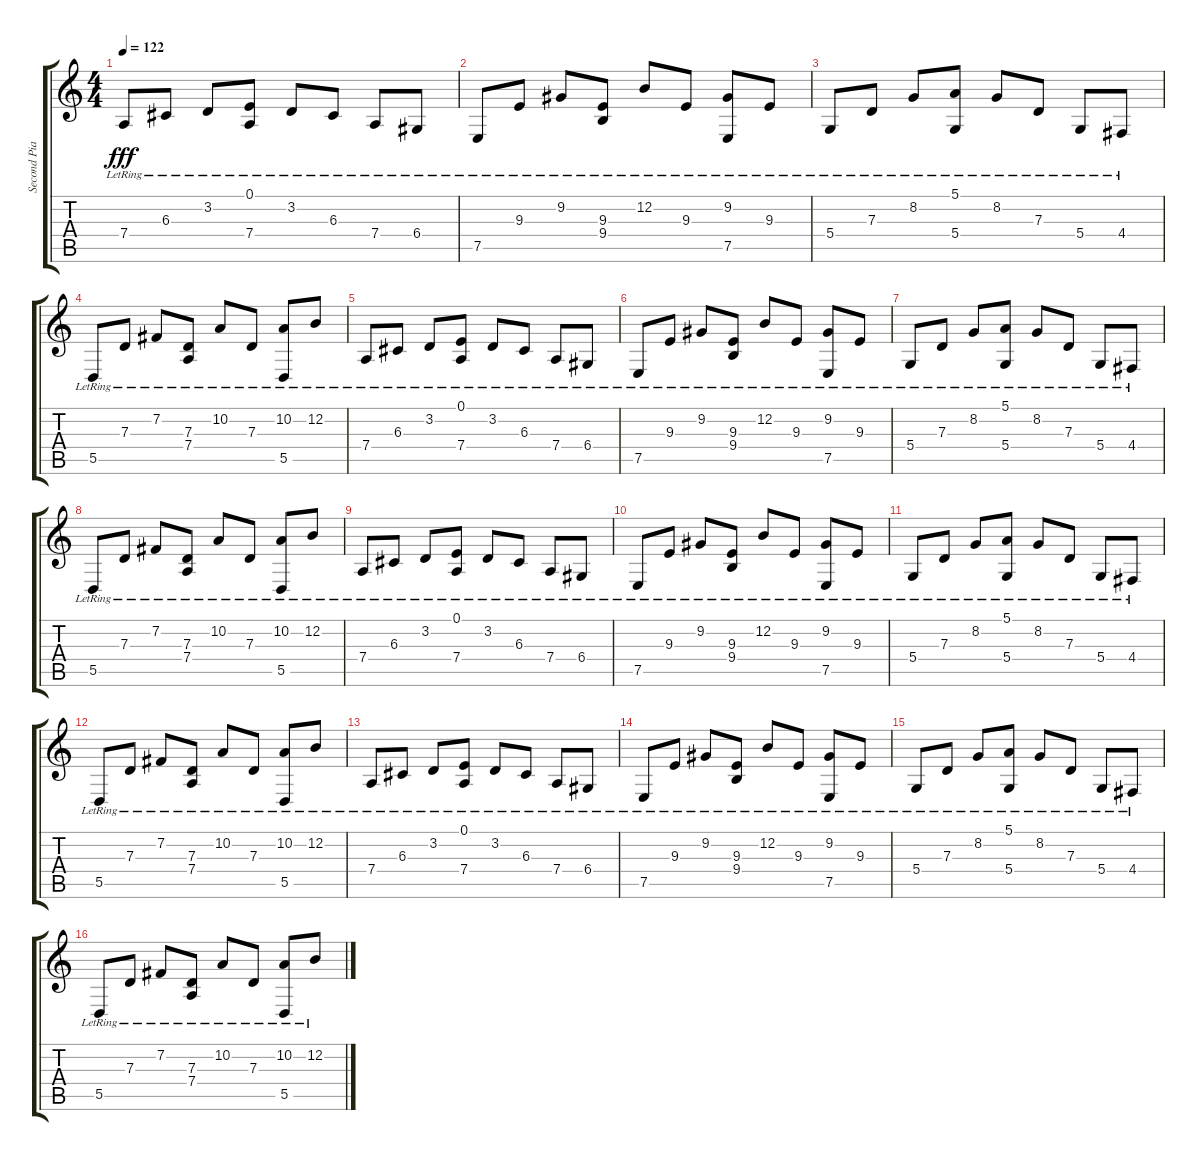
\track ("Second Piano" "Second Pia") {instrument electricpiano2}
\staff {score tabs}
\tuning (E4 B3 G3 D3 A2 E2) {hide}
\ts (4 4)
\tempo 122
\clef g2
\ks c
7.4{lr}.8{dy fff} 6.3{lr}.8 3.2{lr}.8 (0.1{lr} 7.4).8 3.2{lr}.8 6.3{lr}.8 7.4{lr}.8 6.4{lr}.8 |
7.5{lr}.8 9.3{lr}.8 9.2{lr}.8 (9.3{lr} 9.4{lr}).8 12.2{lr}.8 9.3{lr}.8 (9.2{lr} 7.5{lr}).8 9.3{lr}.8 |
5.4{lr}.8 7.3{lr}.8 8.2{lr}.8 (5.1{lr} 5.4).8 8.2{lr}.8 7.3{lr}.8 5.4{lr}.8 4.4{lr}.8 |
5.5{lr}.8 7.3{lr}.8 7.2{lr}.8 (7.3{lr} 7.4{lr}).8 10.2{lr}.8 7.3{lr}.8 (10.2{lr} 5.5{lr}).8 12.2{lr}.8 |
7.4{lr}.8 6.3{lr}.8 3.2{lr}.8 (0.1{lr} 7.4).8 3.2{lr}.8 6.3{lr}.8 7.4{lr}.8 6.4{lr}.8 |
7.5{lr}.8 9.3{lr}.8 9.2{lr}.8 (9.3{lr} 9.4{lr}).8 12.2{lr}.8 9.3{lr}.8 (9.2{lr} 7.5{lr}).8 9.3{lr}.8 |
5.4{lr}.8 7.3{lr}.8 8.2{lr}.8 (5.1{lr} 5.4).8 8.2{lr}.8 7.3{lr}.8 5.4{lr}.8 4.4{lr}.8 |
5.5{lr}.8 7.3{lr}.8 7.2{lr}.8 (7.3{lr} 7.4{lr}).8 10.2{lr}.8 7.3{lr}.8 (10.2{lr} 5.5{lr}).8 12.2{lr}.8 |
7.4{lr}.8 6.3{lr}.8 3.2{lr}.8 (0.1{lr} 7.4).8 3.2{lr}.8 6.3{lr}.8 7.4{lr}.8 6.4{lr}.8 |
7.5{lr}.8 9.3{lr}.8 9.2{lr}.8 (9.3{lr} 9.4{lr}).8 12.2{lr}.8 9.3{lr}.8 (9.2{lr} 7.5{lr}).8 9.3{lr}.8 |
5.4{lr}.8 7.3{lr}.8 8.2{lr}.8 (5.1{lr} 5.4).8 8.2{lr}.8 7.3{lr}.8 5.4{lr}.8 4.4{lr}.8 |
5.5{lr}.8 7.3{lr}.8 7.2{lr}.8 (7.3{lr} 7.4{lr}).8 10.2{lr}.8 7.3{lr}.8 (10.2{lr} 5.5{lr}).8 12.2{lr}.8 |
7.4{lr}.8 6.3{lr}.8 3.2{lr}.8 (0.1{lr} 7.4).8 3.2{lr}.8 6.3{lr}.8 7.4{lr}.8 6.4{lr}.8 |
7.5{lr}.8 9.3{lr}.8 9.2{lr}.8 (9.3{lr} 9.4{lr}).8 12.2{lr}.8 9.3{lr}.8 (9.2{lr} 7.5{lr}).8 9.3{lr}.8 |
5.4{lr}.8 7.3{lr}.8 8.2{lr}.8 (5.1{lr} 5.4).8 8.2{lr}.8 7.3{lr}.8 5.4{lr}.8 4.4{lr}.8 |
5.5{lr}.8 7.3{lr}.8 7.2{lr}.8 (7.3{lr} 7.4{lr}).8 10.2{lr}.8 7.3{lr}.8 (10.2{lr} 5.5{lr}).8 12.2{lr}.8
